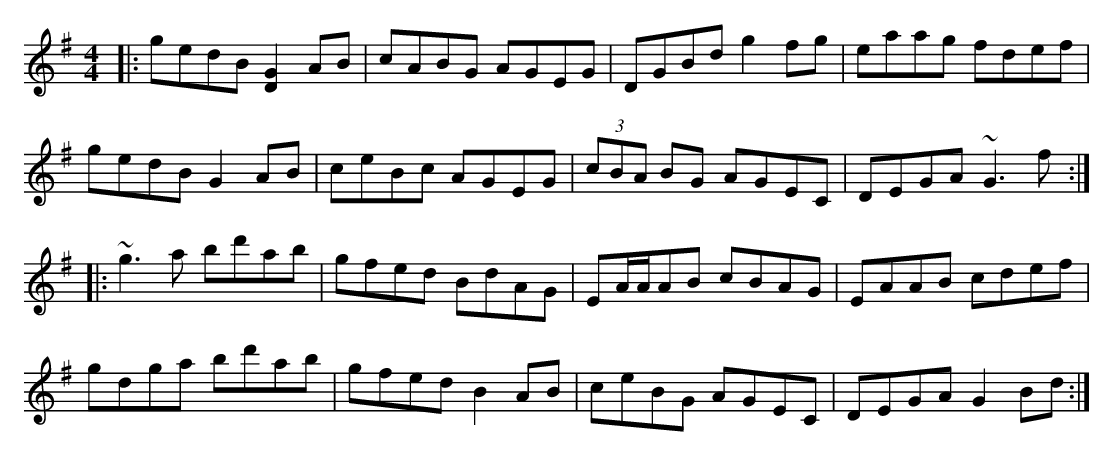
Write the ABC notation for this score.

X:1
M:4/4
K:G
|:gedB [D2G2] AB|cABG AGEG|DGBd g2fg|eaag fdef|
gedB G2AB|ceBc AGEG|(3cBA BG AGEC|DEGA ~G3f:|
|:~g3a bd'ab|gfed BdAG|EA/A/AB cBAG|EAAB cdef|
gdga bd'ab|gfed B2AB|ceBG AGEC|DEGA G2Bd:|
